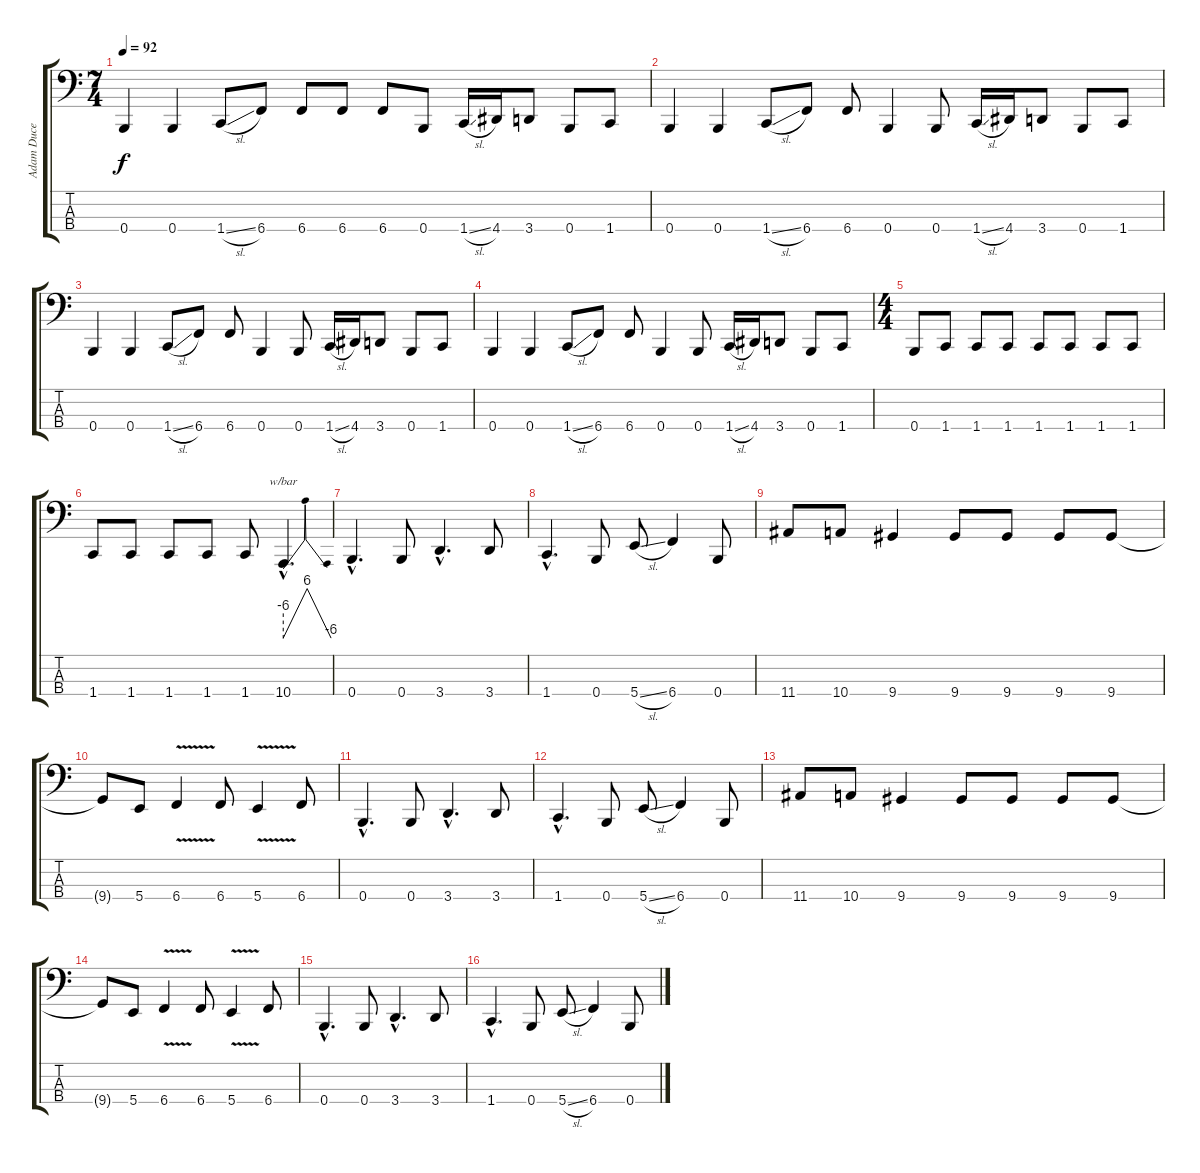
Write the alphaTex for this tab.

\track ("Adam Duce" "Adam Duce") {instrument electricbasspick}
\staff {score tabs}
\tuning (E2 B1 Gb1 B0) {hide}
\ts (7 4)
\tempo 92
\clef f4
\ks c
0.4.4{dy f} 0.4.4 1.4{sl}.8 6.4.8 6.4.8 6.4.8 6.4.8 0.4.8 1.4{sl}.16 4.4.16 3.4.8 0.4.8 1.4.8 |
0.4.4 0.4.4 1.4{sl}.8 6.4.8 6.4.8 0.4.4 0.4.8 1.4{sl}.16 4.4.16 3.4.8 0.4.8 1.4.8 |
0.4.4 0.4.4 1.4{sl}.8 6.4.8 6.4.8 0.4.4 0.4.8 1.4{sl}.16 4.4.16 3.4.8 0.4.8 1.4.8 |
0.4.4 0.4.4 1.4{sl}.8 6.4.8 6.4.8 0.4.4 0.4.8 1.4{sl}.16 4.4.16 3.4.8 0.4.8 1.4.8 |
\ts (4 4)
0.4.8 1.4.8 1.4.8 1.4.8 1.4.8 1.4.8 1.4.8 1.4.8 |
1.4.8 1.4.8 1.4.8 1.4.8 1.4.8 10.4{hac}.4{d tbe (dip default 0 -24 30 24 60 -24)} |
0.4{hac}.4{d} 0.4.8 3.4{hac}.4{d} 3.4.8 |
1.4{hac}.4{d} 0.4.8 5.4{sl}.8 6.4.4 0.4.8 |
11.4.8 10.4.8 9.4.4 9.4.8 9.4.8 9.4.8 9.4.8 |
9.4{t}.8 5.4.8 6.4{v}.4 6.4.8 5.4{v}.4 6.4.8 |
0.4{hac}.4{d} 0.4.8 3.4{hac}.4{d} 3.4.8 |
1.4{hac}.4{d} 0.4.8 5.4{sl}.8 6.4.4 0.4.8 |
11.4.8 10.4.8 9.4.4 9.4.8 9.4.8 9.4.8 9.4.8 |
9.4{t}.8 5.4.8 6.4{v}.4 6.4.8 5.4{v}.4 6.4.8 |
0.4{hac}.4{d} 0.4.8 3.4{hac}.4{d} 3.4.8 |
1.4{hac}.4{d} 0.4.8 5.4{sl}.8 6.4.4 0.4.8
